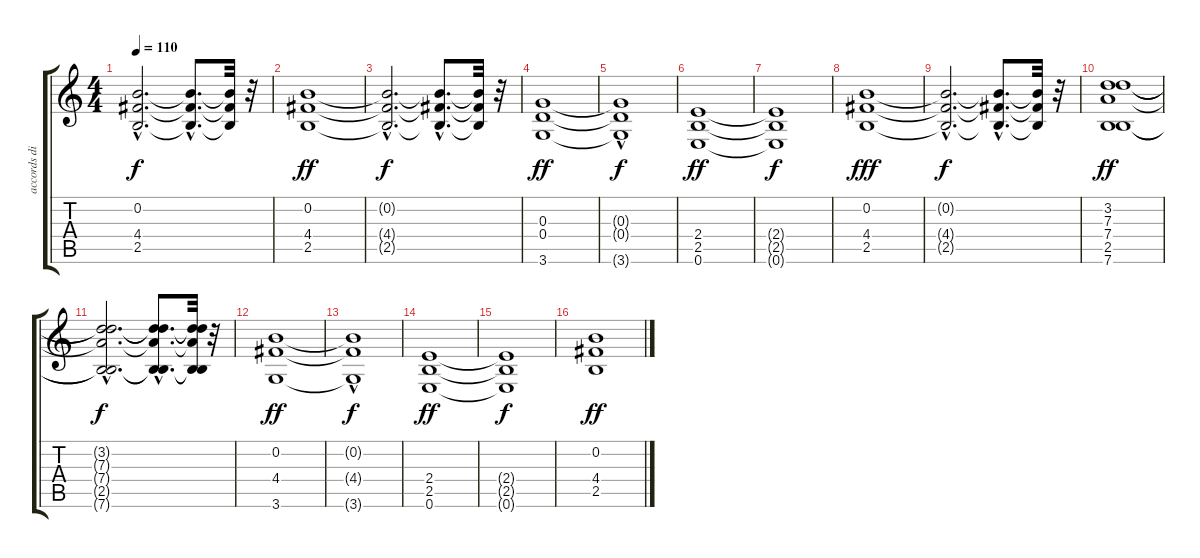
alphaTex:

\track ("accords distortion" "accords di") {instrument distortionguitar}
\staff {score tabs}
\tuning (E4 B3 G3 D3 A2 E2) {hide}
\ts (4 4)
\tempo 110
\clef g2
\ks c
(0.2{hac t} 4.4{hac t} 2.5{hac t}).2{d dy f} (0.2{hac t} 4.4{hac t} 2.5{hac t}).8{d} (0.2{t} 4.4{t} 2.5{t}).32 r.32 |
(0.2 4.4 2.5).1{dy ff} |
(0.2{hac t} 4.4{hac t} 2.5{hac t}).2{d dy f} (0.2{hac t} 4.4{hac t} 2.5{hac t}).8{d} (0.2{t} 4.4{t} 2.5{t}).32 r.32 |
(0.3 0.4 3.6).1{dy ff} |
(0.3{t} 0.4{hac t} 3.6{hac t}).1{dy f} |
(2.4 2.5 0.6).1{dy ff} |
(2.4{t} 2.5{t} 0.6{t}).1{dy f} |
(0.2 4.4 2.5).1{dy fff} |
(0.2{hac t} 4.4{hac t} 2.5{hac t}).2{d dy f} (0.2{hac t} 4.4{hac t} 2.5{hac t}).8{d} (0.2{t} 4.4{t} 2.5{t}).32 r.32 |
(3.2 7.3 7.4 2.5 7.6).1{dy ff} |
(3.2{hac t} 7.3{hac t} 7.4{hac t} 2.5{hac t} 7.6{hac t}).2{d dy f} (3.2{hac t} 7.3{hac t} 7.4{hac t} 2.5{hac t} 7.6{hac t}).8{d} (3.2{t} 7.3{t} 7.4{t} 2.5{t} 7.6{t}).32 r.32 |
(0.2 4.4 3.6).1{dy ff} |
(0.2{t} 4.4{hac t} 3.6{hac t}).1{dy f} |
(2.4 2.5 0.6).1{dy ff} |
(2.4{t} 2.5{t} 0.6{t}).1{dy f} |
(0.2 4.4 2.5).1{dy ff}
